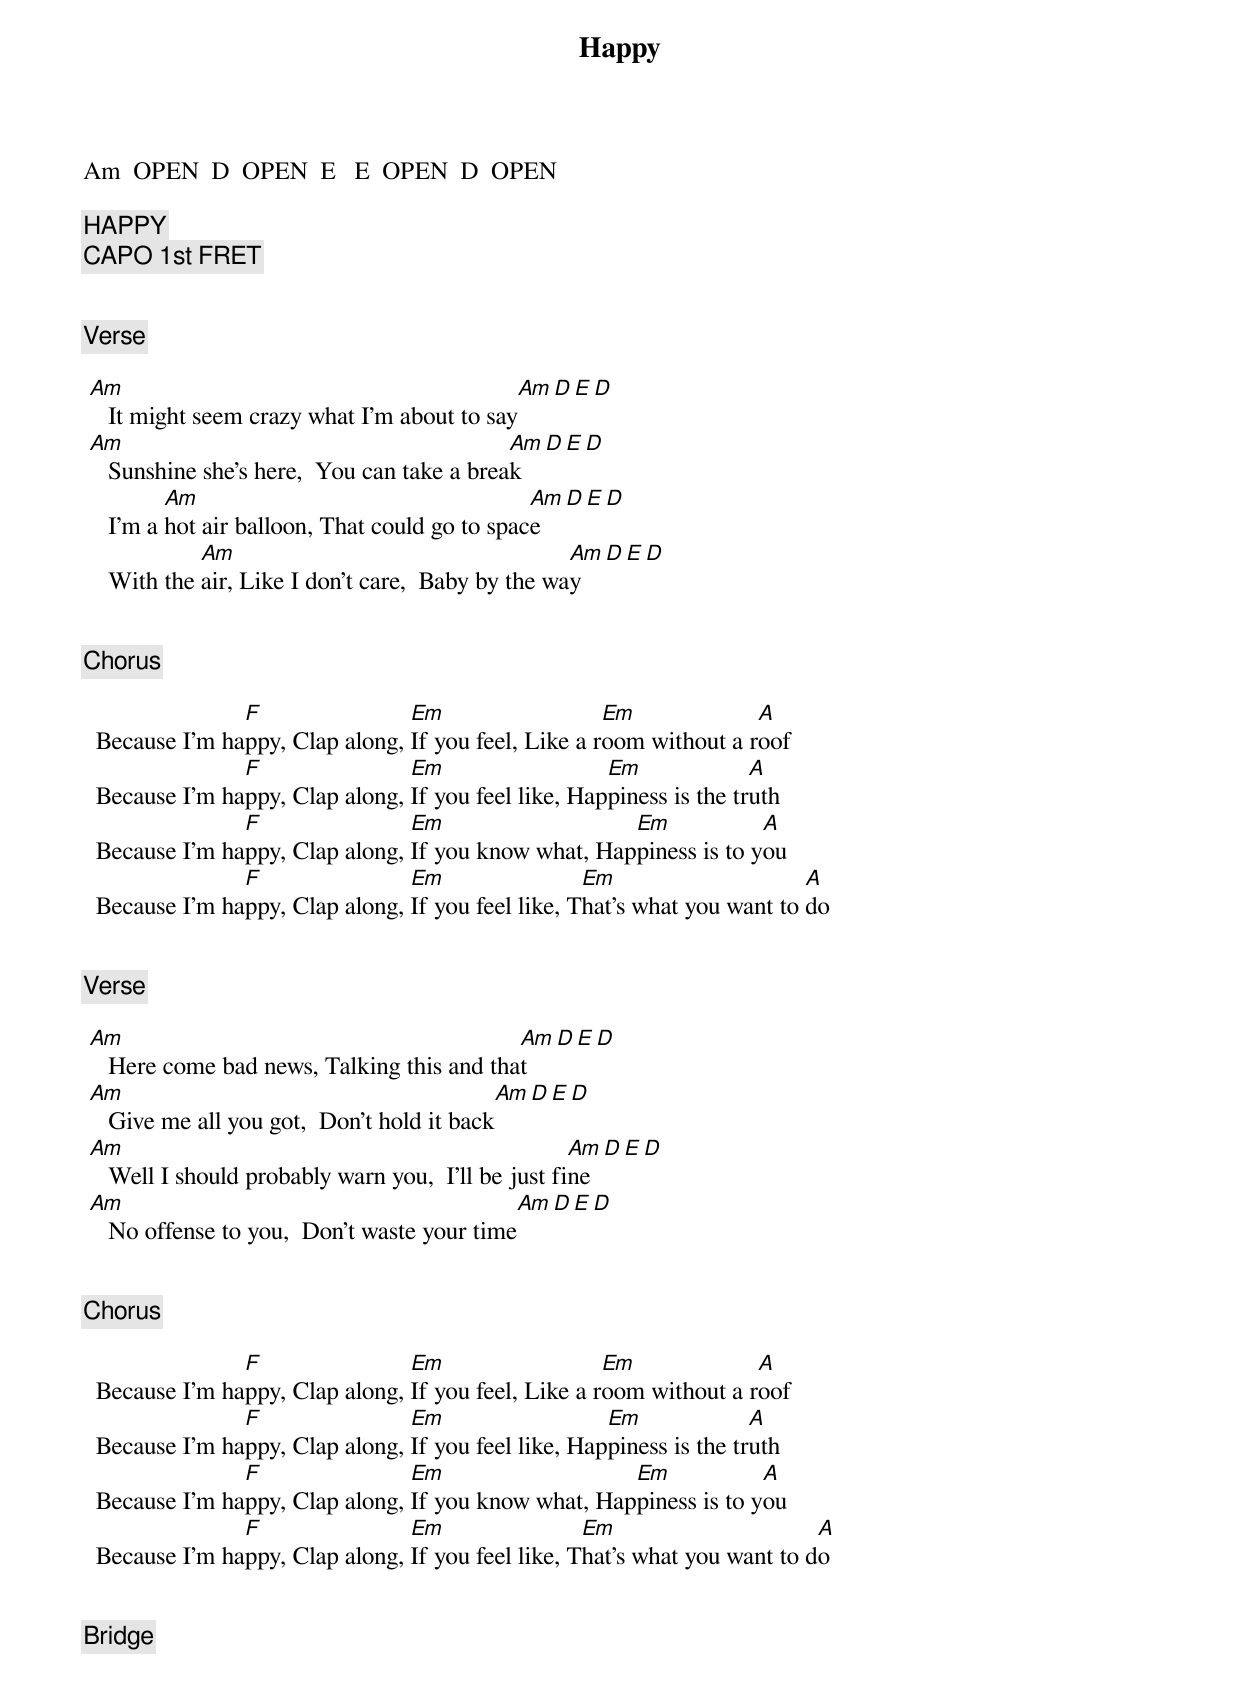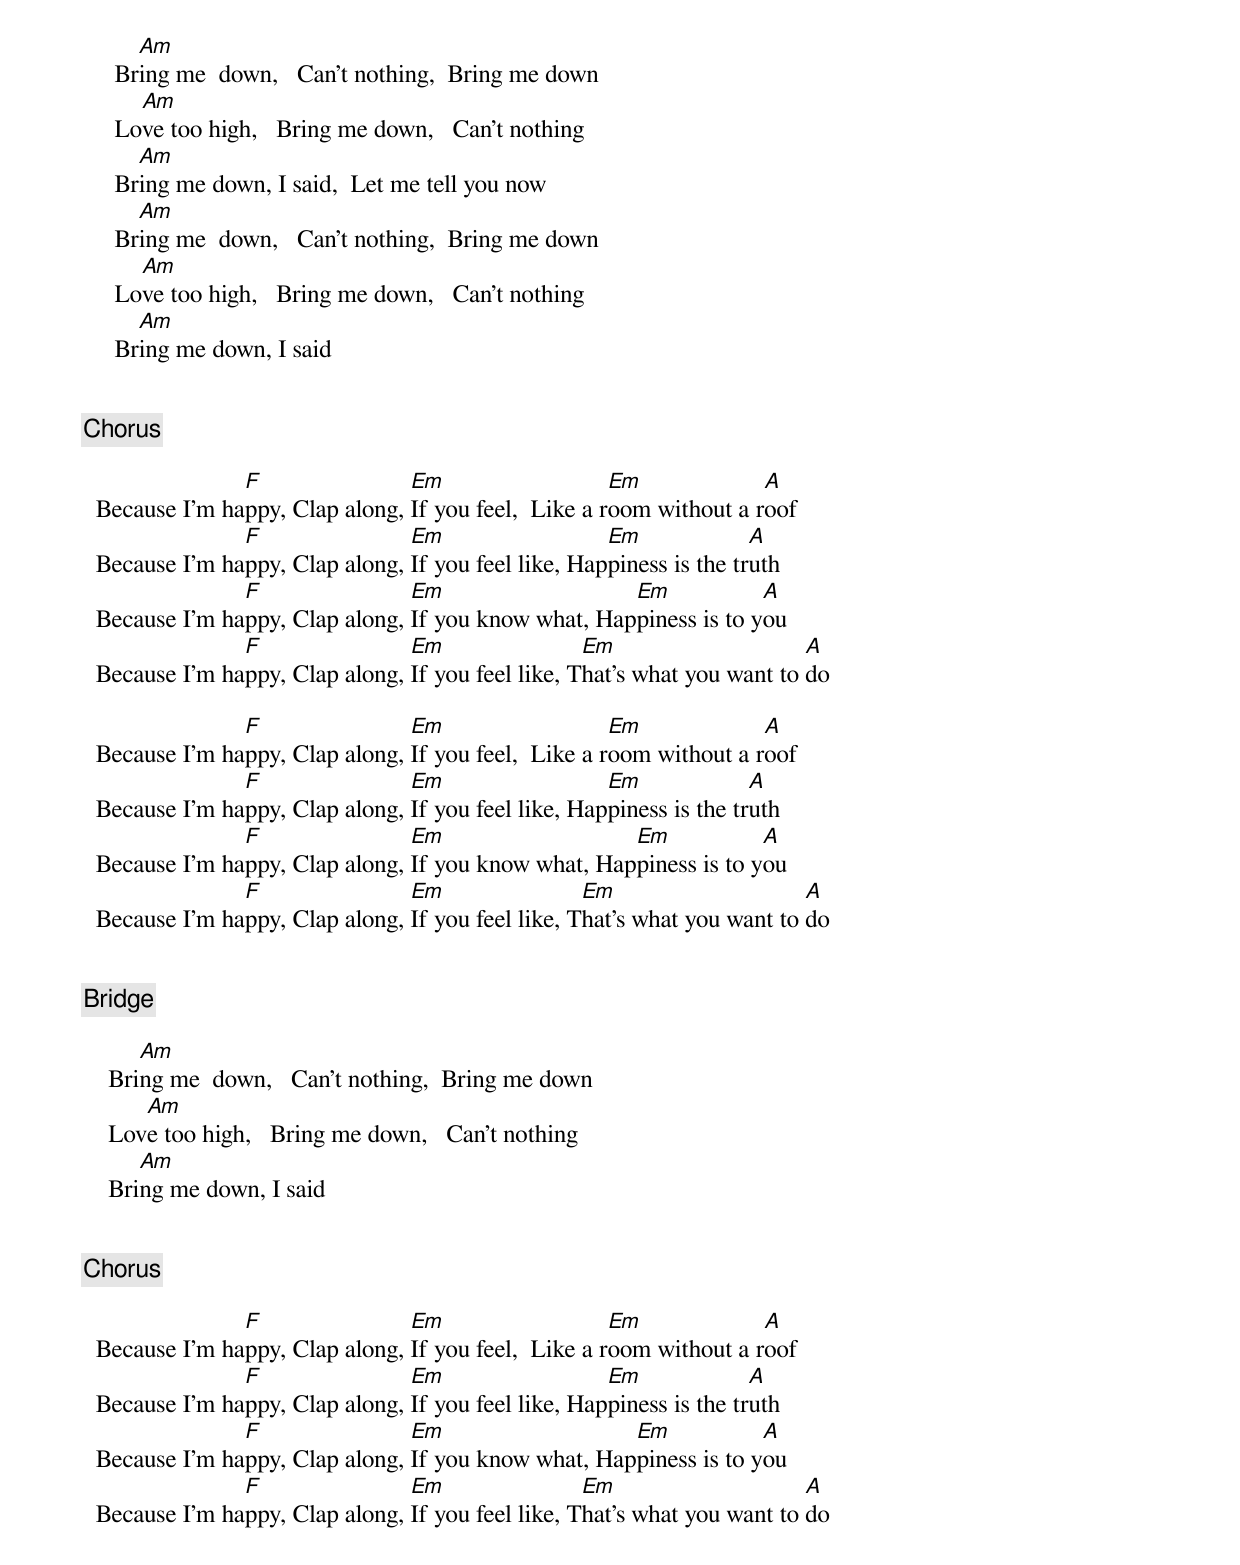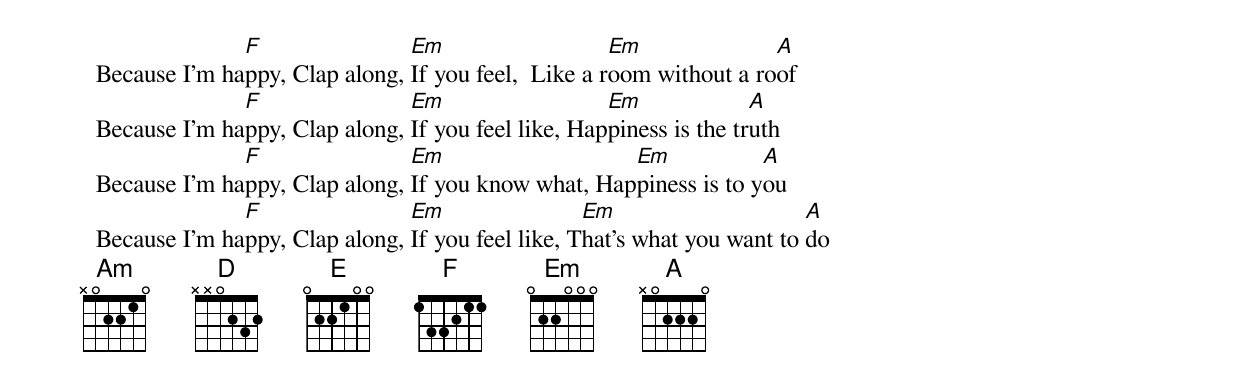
Happy

Am  OPEN  D  OPEN  E   E  OPEN  D  OPEN

HAPPY
CAPO 1st FRET


[Verse]

 Am                                          Am  D  E    D
    It might seem crazy what I'm about to say
 Am                                          Am  D  E    D
    Sunshine she's here,  You can take a break
          Am                                    Am  D  E    D
    I'm a hot air balloon, That could go to space
             Am                                     Am  D  E    D
    With the air, Like I don't care,  Baby by the way


[Chorus]

                F                Em                   Em             A
  Because I'm happy, Clap along, If you feel, Like a room without a roof
                F                Em                   Em              A
  Because I'm happy, Clap along, If you feel like, Happiness is the truth
                F                Em                   Em            A
  Because I'm happy, Clap along, If you know what, Happiness is to you
                F                Em                 Em                     A
  Because I'm happy, Clap along, If you feel like, That's what you want to do


[Verse]

 Am                                         Am D E    D
    Here come bad news, Talking this and that
 Am                                         Am D E    D
    Give me all you got,  Don't hold it back
 Am                                                  Am D  E   D
    Well I should probably warn you,  I'll be just fine
 Am                                          Am  D  E    D
    No offense to you,  Don't waste your time


[Chorus]

                F                Em                   Em             A
  Because I'm happy, Clap along, If you feel, Like a room without a roof
                F                Em                   Em              A
  Because I'm happy, Clap along, If you feel like, Happiness is the truth
                F                Em                   Em            A
  Because I'm happy, Clap along, If you know what, Happiness is to you
                F                Em                 Em                      A
  Because I'm happy, Clap along, If you feel like, That's what you want to do


[Bridge]

       Am
     Bring me  down,   Can't nothing,  Bring me down
       Am
     Love too high,   Bring me down,   Can't nothing
       Am
     Bring me down, I said,  Let me tell you now
       Am
     Bring me  down,   Can't nothing,  Bring me down
       Am
     Love too high,   Bring me down,   Can't nothing
       Am
     Bring me down, I said


[Chorus]

                F                Em                    Em             A
  Because I'm happy, Clap along, If you feel,  Like a room without a roof
                F                Em                   Em              A
  Because I'm happy, Clap along, If you feel like, Happiness is the truth
                F                Em                   Em            A
  Because I'm happy, Clap along, If you know what, Happiness is to you
                F                Em                 Em                     A
  Because I'm happy, Clap along, If you feel like, That's what you want to do

                F                Em                    Em             A
  Because I'm happy, Clap along, If you feel,  Like a room without a roof
                F                Em                   Em              A
  Because I'm happy, Clap along, If you feel like, Happiness is the truth
                F                Em                   Em            A
  Because I'm happy, Clap along, If you know what, Happiness is to you
                F                Em                 Em                     A
  Because I'm happy, Clap along, If you feel like, That's what you want to do


[Bridge]

       Am
    Bring me  down,   Can't nothing,  Bring me down
       Am
    Love too high,   Bring me down,   Can't nothing
       Am
    Bring me down, I said


[Chorus]

                F                Em                    Em             A
  Because I'm happy, Clap along, If you feel,  Like a room without a roof
                F                Em                   Em              A
  Because I'm happy, Clap along, If you feel like, Happiness is the truth
                F                Em                   Em            A
  Because I'm happy, Clap along, If you know what, Happiness is to you
                F                Em                 Em                     A
  Because I'm happy, Clap along, If you feel like, That's what you want to do

                F                Em                    Em              A
  Because I'm happy, Clap along, If you feel,  Like a room without a roof
                F                Em                   Em              A
  Because I'm happy, Clap along, If you feel like, Happiness is the truth
                F                Em                   Em            A
  Because I'm happy, Clap along, If you know what, Happiness is to you
                F                Em                 Em                     A
  Because I'm happy, Clap along, If you feel like, That's what you want to do
